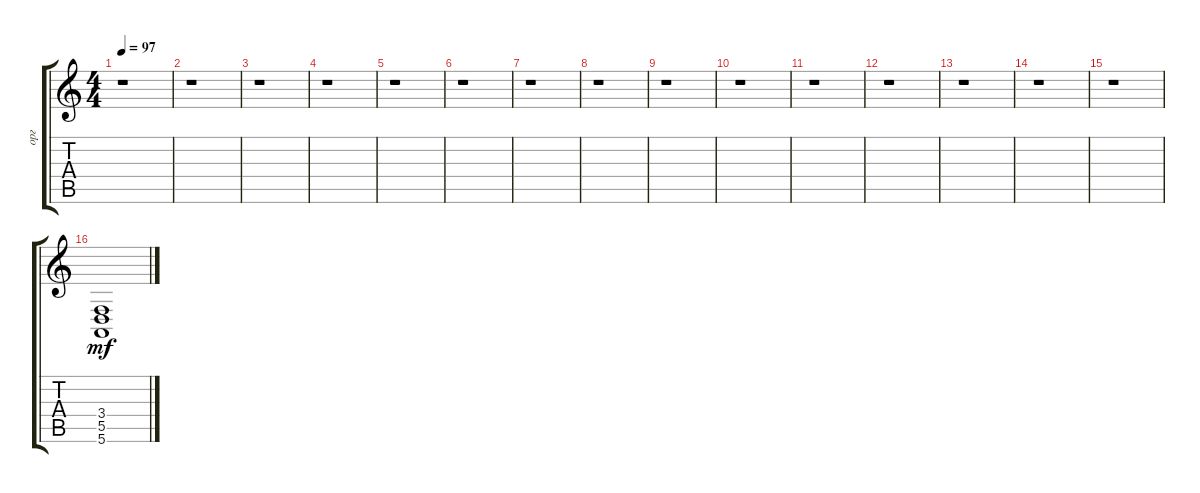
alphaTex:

\track ("орг" "орг") {instrument percussiveorgan}
\staff {score tabs}
\tuning (E4 B3 G3 D3 A2 E2) {hide}
\ts (4 4)
\tempo 97
\clef g2
\ks c
r.1{dy f} |
r.1 |
r.1 |
r.1 |
r.1 |
r.1 |
r.1 |
r.1 |
r.1 |
r.1 |
r.1 |
r.1 |
r.1 |
r.1 |
r.1 |
(3.4 5.5 5.6).1{dy mf}
